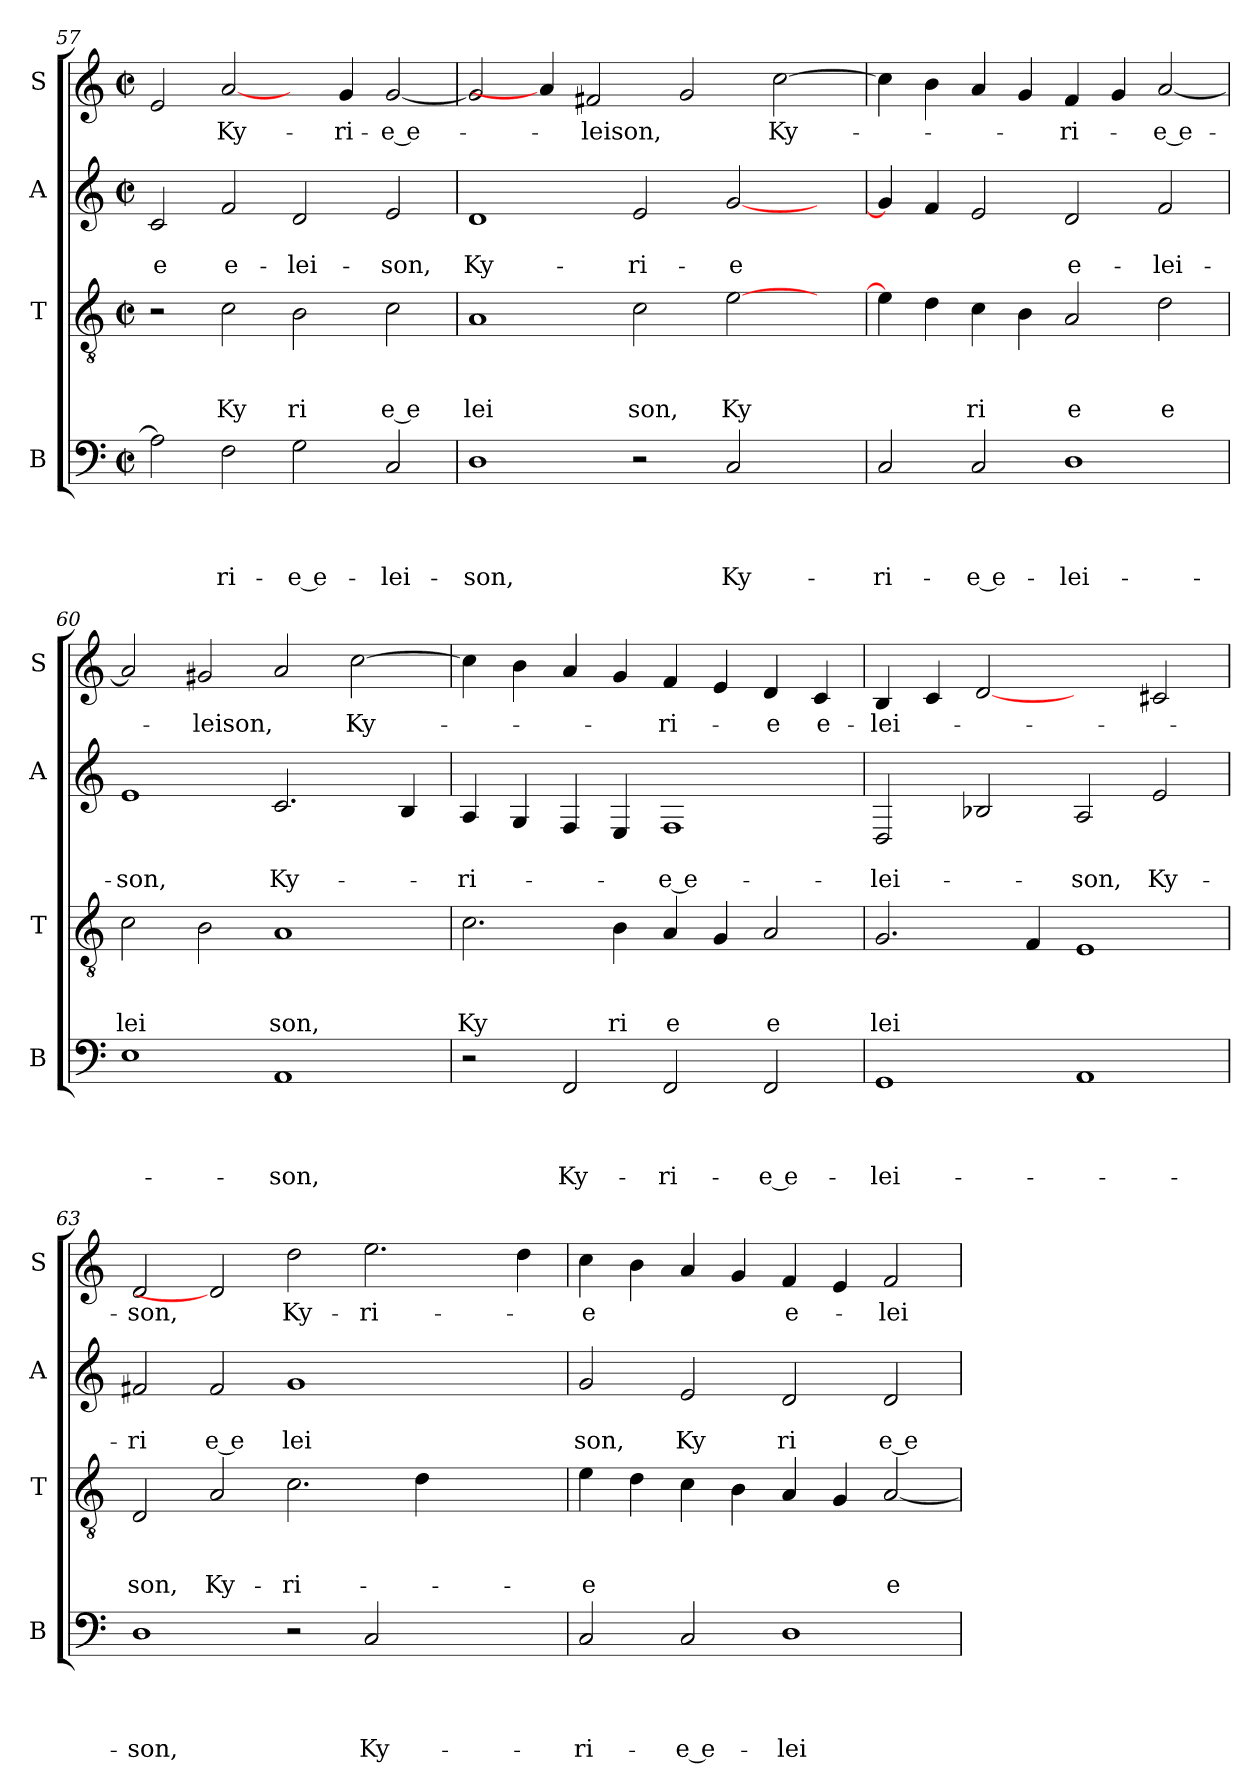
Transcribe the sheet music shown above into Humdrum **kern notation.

**kern	**text	**text	**text	**text	**kern	**text	**text	**text	**kern	**text	**text	**kern	**text
*part4	*part4	*part4	*part4	*part4	*part3	*part3	*part3	*part3	*part2	*part2	*part2	*part1	*part1
*staff4	*staff4	*staff4	*staff4	*staff4	*staff3	*staff3	*staff3	*staff3	*staff2	*staff2	*staff2	*staff1	*staff1
*I"B	*	*	*	*	*I"T	*	*	*	*I"A	*	*	*I"S	*
*I'B	*	*	*	*	*I'T	*	*	*	*I'A	*	*	*I'S	*
!!LO:PB:g=z
*clefF4	*	*	*	*	*clefGv2	*	*	*	*clefG2	*	*	*clefG2	*
*k[]	*	*	*	*	*k[]	*	*	*	*k[]	*	*	*k[]	*
*C:	*	*	*	*	*C:	*	*	*	*C:	*	*	*C:	*
*M2/2	*	*	*	*	*M2/2	*	*	*	*M2/2	*	*	*M2/2	*
*met(c|)	*	*	*	*	*met(c|)	*	*	*	*met(c|)	*	*	*met(c|)	*
=57	=57	=57	=57	=57	=57	=57	=57	=57	=57	=57	=57	=57	=57
!	!	!	!	!	!	!	!	!	!	!	!LO:LY:b	!	!
2A\]	.	.	.	.	2r	.	.	.	2c/	.	e	2e/	.
!	!	!	!	!LO:LY:b	!	!	!	!LO:LY:b	!	!	!LO:LY:b	!	!LO:LY:b
2F\	.	.	.	-ri-	2c\	.	.	Ky	2f/	.	e-	[2a/	Ky-
!	!	!	!	!LO:LY:b:rj	!	!	!	!LO:LY:b	!	!	!LO:LY:b	!	!
2G\	.	.	.	-e e-	2B\	.	.	ri	2d/	.	-lei-	4ryy	.
!	!	!	!	!	!	!	!	!	!	!	!	!	!LO:LY:b
.	.	.	.	.	.	.	.	.	.	.	.	4g/	-ri-
!	!	!	!	!LO:LY:b	!	!	!	!LO:LY:b:rj	!	!	!LO:LY:b	!	!LO:LY:b
2C/	.	.	.	-lei-	2c\	.	.	e e	2e/	.	-son,	[<2g/	-e e-
=58	=58	=58	=58	=58	=58	=58	=58	=58	=58	=58	=58	=58	=58
!	!	!	!	!LO:LY:b	!	!	!	!LO:LY:b	!	!	!LO:LY:b	!	!
1D	.	.	.	-son,	1A	.	.	lei	1d	.	Ky-	2g/]	.
.	.	.	.	.	.	.	.	.	.	.	.	4a/]	.
!	!	!	!	!	!	!	!	!	!	!	!	!	!LO:LY:b
.	.	.	.	.	.	.	.	.	.	.	.	2f#/	-leison,
!	!	!	!	!	!	!	!	!LO:LY:b	!	!	!LO:LY:b	!	!
2r	.	.	.	.	2c\	.	.	son,	2e/	.	-ri-	.	.
.	.	.	.	.	.	.	.	.	.	.	.	2g/	.
!	!	!	!	!LO:LY:b	!	!	!	!LO:LY:b	!	!	!LO:LY:b	!	!
2C/	.	.	.	Ky-	[>2e\	.	.	Ky	[<2g/	.	-e	.	.
!	!	!	!	!	!	!	!	!	!	!	!	!	!LO:LY:b
.	.	.	.	.	.	.	.	.	.	.	.	[>2cc\	Ky-
4ryy	.	.	.	.	4ryy	.	.	.	4ryy	.	.	.	.
=59	=59	=59	=59	=59	=59	=59	=59	=59	=59	=59	=59	=59	=59
!	!	!	!	!LO:LY:b	!	!	!	!	!	!	!	!	!
2C/	.	.	.	-ri-	4e\]	.	.	.	4g/]	.	.	4cc\]	.
.	.	.	.	.	4d\	.	.	.	4f/	.	.	4b\	.
!	!	!	!	!LO:LY:b:rj	!	!	!	!LO:LY:b	!	!	!	!	!
2C/	.	.	.	-e e-	4c\	.	.	ri	2e/	.	.	4a/	.
.	.	.	.	.	4B\	.	.	.	.	.	.	4g/	.
!	!	!	!	!LO:LY:b	!	!	!	!LO:LY:b	!	!	!LO:LY:b	!	!LO:LY:b
1D	.	.	.	-lei-	2A/	.	.	e	2d/	.	e-	4f/	-ri-
.	.	.	.	.	.	.	.	.	.	.	.	4g/	.
!	!	!	!	!	!	!	!	!LO:LY:b	!	!	!LO:LY:b	!	!LO:LY:b
.	.	.	.	.	2d\	.	.	e	2f/	.	-lei-	[<2a/	-e e-
=60	=60	=60	=60	=60	=60	=60	=60	=60	=60	=60	=60	=60	=60
!	!	!	!	!	!	!	!	!LO:LY:b	!	!	!LO:LY:b	!	!
1E	.	.	.	.	2c\	.	.	lei	1e	.	-son,	2a/]	.
!	!	!	!	!	!	!	!	!	!	!	!	!	!LO:LY:b
.	.	.	.	.	2B\	.	.	.	.	.	.	2g#/	-leison,
!	!	!	!	!LO:LY:b	!	!	!	!LO:LY:b	!	!	!LO:LY:b	!	!
1AA	.	.	.	-son,	1A	.	.	son,	2.c/	.	Ky-	2a/	.
!	!	!	!	!	!	!	!	!	!	!	!	!	!LO:LY:b
.	.	.	.	.	.	.	.	.	.	.	.	[>2cc\	Ky-
.	.	.	.	.	.	.	.	.	4B/	.	.	.	.
=61	=61	=61	=61	=61	=61	=61	=61	=61	=61	=61	=61	=61	=61
!	!	!	!	!	!	!	!	!LO:LY:b	!	!	!LO:LY:b	!	!
2r	.	.	.	.	2.c\	.	.	Ky	4A/	.	-ri-	4cc\]	.
.	.	.	.	.	.	.	.	.	4G/	.	.	4b\	.
!	!	!	!	!LO:LY:b	!	!	!	!	!	!	!	!	!
2FF/	.	.	.	Ky-	.	.	.	.	4F/	.	.	4a/	.
!	!	!	!	!	!	!	!	!LO:LY:b	!	!	!	!	!
.	.	.	.	.	4B\	.	.	ri	4E/	.	.	4g/	.
!	!	!	!	!LO:LY:b	!	!	!	!LO:LY:b	!	!	!LO:LY:b:rj	!	!LO:LY:b
2FF/	.	.	.	-ri-	4A/	.	.	e	1F	.	-e e-	4f/	-ri-
.	.	.	.	.	4G/	.	.	.	.	.	.	4e/	.
!	!	!	!	!LO:LY:b:rj	!	!	!	!LO:LY:b	!	!	!	!	!LO:LY:b
2FF/	.	.	.	-e e-	2A/	.	.	e	.	.	.	4d/	-e
!	!	!	!	!	!	!	!	!	!	!	!	!	!LO:LY:b:rj
.	.	.	.	.	.	.	.	.	.	.	.	4c/	e-
=62	=62	=62	=62	=62	=62	=62	=62	=62	=62	=62	=62	=62	=62
!	!	!	!	!LO:LY:b	!	!	!	!LO:LY:b	!	!	!LO:LY:b	!	!LO:LY:b
1GG	.	.	.	-lei-	2.G/	.	.	lei	2D/	.	-lei-	4B/	-lei-
.	.	.	.	.	.	.	.	.	.	.	.	4c/	.
.	.	.	.	.	.	.	.	.	2B-X/	.	.	[2d	.
.	.	.	.	.	4F/	.	.	.	.	.	.	.	.
!	!	!	!	!	!	!	!	!	!	!	!LO:LY:b	!	!
1AA	.	.	.	.	1E	.	.	.	2A/	.	-son,	2ryy	.
!	!	!	!	!	!	!	!	!	!	!	!LO:LY:b	!	!
.	.	.	.	.	.	.	.	.	2e/	.	Ky-	2c#/	.
!!LO:LB:g=z
=63	=63	=63	=63	=63	=63	=63	=63	=63	=63	=63	=63	=63	=63
!	!	!	!	!LO:LY:b	!	!	!	!LO:LY:b	!	!	!LO:LY:b	!	!LO:LY:b
1D	.	.	.	-son,	2D/	.	.	son,	2f#X/	.	-ri	2d/	-son,
!	!	!	!	!	!	!	!	!LO:LY:b	!	!	!LO:LY:b:rj	!	!
.	.	.	.	.	2A/	.	.	Ky-	2f#/	.	e e	2d]	.
!	!	!	!	!	!	!	!	!LO:LY:b	!	!	!LO:LY:b	!	!LO:LY:b
2r	.	.	.	.	2.c\	.	.	-ri-	1g	.	lei	2dd\	Ky-
!	!	!	!	!LO:LY:b	!	!	!	!	!	!	!	!	!LO:LY:b
2C/	.	.	.	Ky-	.	.	.	.	.	.	.	2.ee\	-ri-
.	.	.	.	.	4d\	.	.	.	.	.	.	.	.
2ryy	.	.	.	.	2ryy	.	.	.	2ryy	.	.	.	.
.	.	.	.	.	.	.	.	.	.	.	.	4dd\	.
=64	=64	=64	=64	=64	=64	=64	=64	=64	=64	=64	=64	=64	=64
!	!	!	!	!LO:LY:b	!	!	!	!LO:LY:b	!	!	!LO:LY:b	!	!LO:LY:b
2C/	.	.	.	-ri-	4e\	.	.	-e	2g/	.	son,	4cc\	-e
.	.	.	.	.	4d\	.	.	.	.	.	.	4b\	.
!	!	!	!	!LO:LY:b:rj	!	!	!	!	!	!	!LO:LY:b	!	!
2C/	.	.	.	-e e-	4c\	.	.	.	2e/	.	Ky	4a/	.
.	.	.	.	.	4B\	.	.	.	.	.	.	4g/	.
!	!	!	!	!LO:LY:b	!	!	!	!	!	!	!LO:LY:b	!	!LO:LY:b
1D	.	.	.	-lei-	4A/	.	.	.	2d/	.	ri	4f/	e-
.	.	.	.	.	4G/	.	.	.	.	.	.	4e/	.
!	!	!	!	!	!	!	!	!LO:LY:b	!	!	!LO:LY:b:rj	!	!LO:LY:b
.	.	.	.	.	[<2A/	.	.	e-	2d/	.	e e	2f/	-lei-
=	=	=	=	=	=	=	=	=	=	=	=	=	=
*-	*-	*-	*-	*-	*-	*-	*-	*-	*-	*-	*-	*-	*-
